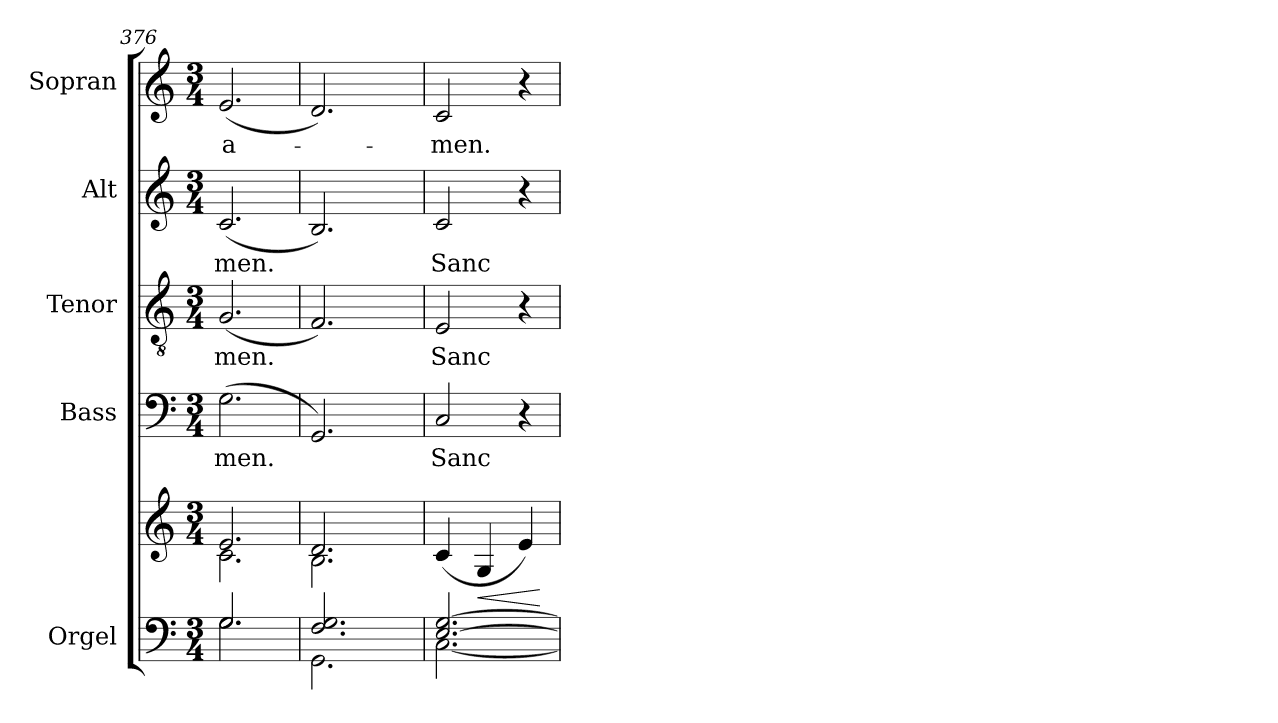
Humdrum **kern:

**kern	**kern	**dynam	**kern	**text	**kern	**text	**kern	**text	**kern	**text
*part5	*part5	*part5	*part4	*part4	*part3	*part3	*part2	*part2	*part1	*part1
*staff6	*staff5	*staff5/6	*staff4	*staff4	*staff3	*staff3	*staff2	*staff2	*staff1	*staff1
*I"Orgel	*	*	*I"Bass	*	*I"Tenor	*	*I"Alt	*	*I"Sopran	*
*I'Org.	*	*	*I'B.	*	*I'T.	*	*I'A.	*	*I'S.	*
*clefF4	*clefG2	*	*clefF4	*	*clefGv2	*	*clefG2	*	*clefG2	*
*k[]	*k[]	*	*k[]	*	*k[]	*	*k[]	*	*k[]	*
*C:	*C:	*	*C:	*	*C:	*	*C:	*	*C:	*
*M3/4	*M3/4	*	*M3/4	*	*M3/4	*	*M3/4	*	*M3/4	*
=376	=376	=376	=376	=376	=376	=376	=376	=376	=376	=376
*^	*^	*	*	*	*	*	*	*	*	*
!	!	!	!	!	!	!LO:LY:b	!	!LO:LY:b	!	!LO:LY:b	!	!LO:LY:b
2.G/	2.G\	2.e/	2.c\	.	(>2.G\	-men.	(<2.G/	-men.	(<2.c/	-men.	(<2.e/	a-
=377	=377	=377	=377	=377	=377	=377	=377	=377	=377	=377	=377	=377
2.F/ 2.G/	2.GG\	2.d/	2.B\	.	2.GG/)	.	2.F/)	.	2.B/)	.	2.d/)	.
=378	=378	=378	=378	=378	=378	=378	=378	=378	=378	=378	=378	=378
!	!	!	!	!	!	!LO:LY:b	!	!LO:LY:b	!	!LO:LY:b	!	!LO:LY:b
*	*	*v	*v	*	*	*	*	*	*	*	*	*
[>2.E/ [>2.G/	[<2.C\	(<4c/	.	2C/	Sanc-	2E/	Sanc-	2c/	Sanc-	2c/	-men.
!	!	!	!LO:HP:b	!	!	!	!	!	!	!	!
.	.	4G/	<	.	.	.	.	.	.	.	.
.	.	4e/)	.	4r	.	4r	.	4r	.	4r	.
*v	*v	*	*	*	*	*	*	*	*	*	*
.	.	[	.	.	.	.	.	.	.	.
=	=	=	=	=	=	=	=	=	=	=
*-	*-	*-	*-	*-	*-	*-	*-	*-	*-	*-
